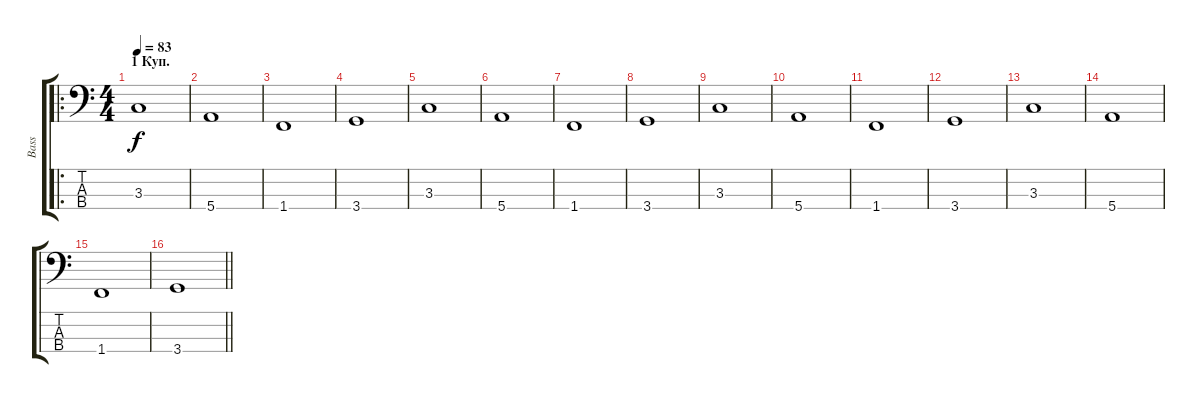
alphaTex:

\track ("Bass" "Bass") {instrument electricbassfinger}
\staff {score tabs}
\tuning (G2 D2 A1 E1) {hide}
\ro
\ts (4 4)
\section ("" "1 Куп.")
\tempo 83
\clef f4
\ks c
3.3.1{dy f} |
5.4.1 |
1.4.1 |
3.4.1 |
3.3.1 |
5.4.1 |
1.4.1 |
3.4.1 |
3.3.1 |
5.4.1 |
1.4.1 |
3.4.1 |
3.3.1 |
5.4.1 |
1.4.1 |
\barLineRight lightlight
3.4.1
